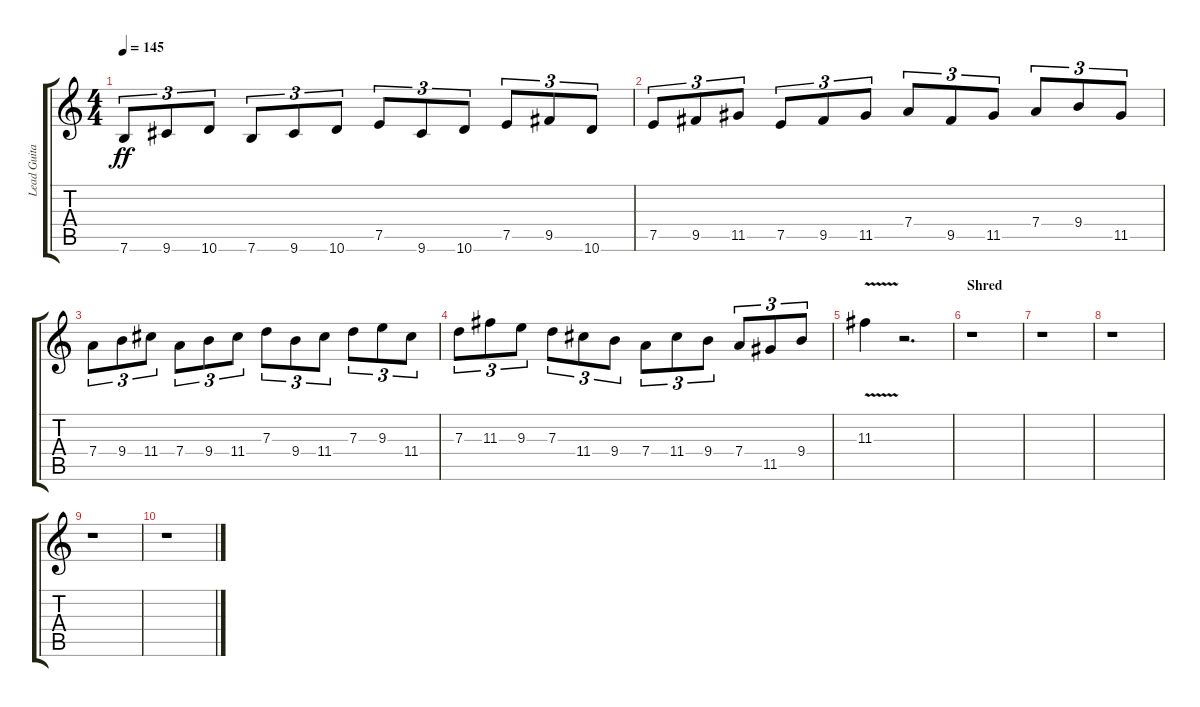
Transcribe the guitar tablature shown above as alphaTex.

\track ("Lead Guitar" "Lead Guita") {instrument overdrivenguitar}
\staff {score tabs}
\tuning (E4 B3 G3 D3 A2 E2) {hide}
\ts (4 4)
\tempo 145
\clef g2
\ks c
7.6.8{tu (3 2) dy ff balance 16} 9.6.8{tu (3 2)} 10.6.8{tu (3 2)} 7.6.8{tu (3 2)} 9.6.8{tu (3 2)} 10.6.8{tu (3 2)} 7.5.8{tu (3 2)} 9.6.8{tu (3 2)} 10.6.8{tu (3 2)} 7.5.8{tu (3 2)} 9.5.8{tu (3 2)} 10.6.8{tu (3 2)} |
7.5.8{tu (3 2)} 9.5.8{tu (3 2)} 11.5.8{tu (3 2)} 7.5.8{tu (3 2)} 9.5.8{tu (3 2)} 11.5.8{tu (3 2)} 7.4.8{tu (3 2)} 9.5.8{tu (3 2)} 11.5.8{tu (3 2)} 7.4.8{tu (3 2)} 9.4.8{tu (3 2)} 11.5.8{tu (3 2)} |
7.4.8{tu (3 2) balance 16} 9.4.8{tu (3 2)} 11.4.8{tu (3 2)} 7.4.8{tu (3 2)} 9.4.8{tu (3 2)} 11.4.8{tu (3 2)} 7.3.8{tu (3 2)} 9.4.8{tu (3 2)} 11.4.8{tu (3 2)} 7.3.8{tu (3 2)} 9.3.8{tu (3 2)} 11.4.8{tu (3 2)} |
7.3.8{tu (3 2)} 11.3.8{tu (3 2)} 9.3.8{tu (3 2)} 7.3.8{tu (3 2)} 11.4.8{tu (3 2)} 9.4.8{tu (3 2)} 7.4.8{tu (3 2)} 11.4.8{tu (3 2)} 9.4.8{tu (3 2)} 7.4.8{tu (3 2)} 11.5.8{tu (3 2)} 9.4.8{tu (3 2)} |
11.3{v}.4 r.2{d} |
\section ("" "Shred")
r.1 |
r.1 |
r.1 |
r.1 |
r.1
